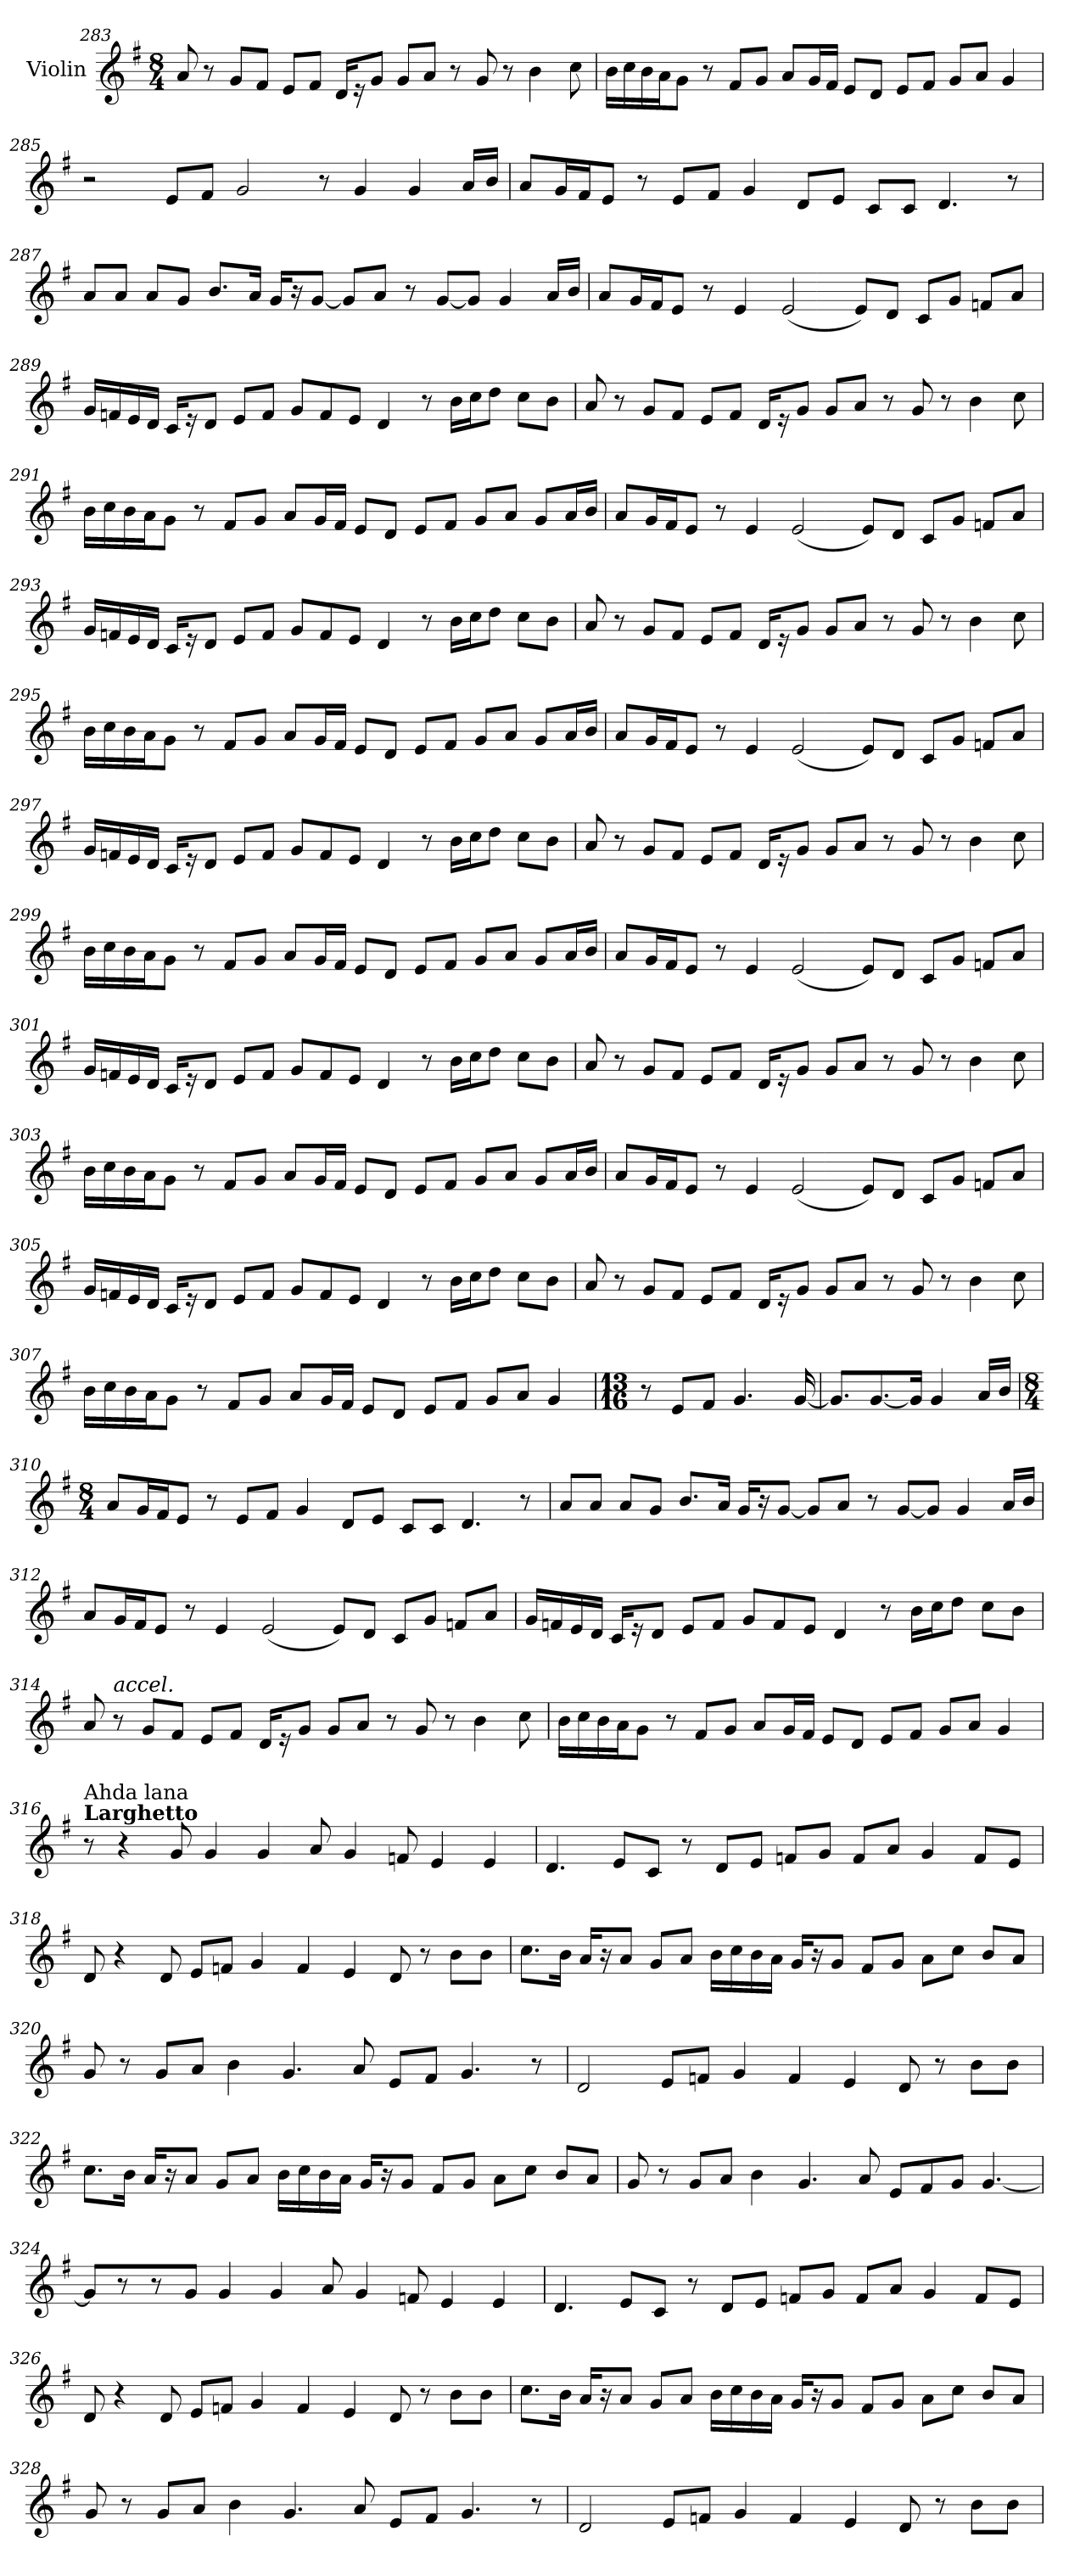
**kern
*part1
*staff1
*I"Violin
*clefG2
*k[f#]
*G:
*M8/4
=283
8a/
8r
8g/L
8f#/J
8e/L
8f#/J
16d/KL
16r
8g/J
8g/L
8a/J
8r
8g/
8r
4b\
8cc\
!!LO:LB:g=z
=284
16b\LL
16cc\
16bi\
16ai\J
8gi\J
8r
8f#/L
8g/J
8a/L
16gj/L
16f#j/JJ
8ej/L
8dj/J
8eZ/L
8f#Z/J
8gZ/L
8a/J
4g/
=285
2r
8eZ/L
8f#Z/J
2gZ/
8r
4g/
4g/
16a/LL
16b/JJ
!!LO:LB:g=z
=286
8a/L
16g/L
16f#/J
8e/J
8r
8eZ/L
8f#Z/J
4gZ/
8d/L
8e/J
8c/L
8c/J
4.d/
8r
=287
8a/L
8a/J
8a/L
8g/J
8.bi/L
16ai/Jk
16gi/KL
16r
[8g/J
8g/L]
8a/J
8r
[8g/L
8g/J]
4g/
16a/LL
16b/JJ
!!LO:LB:g=z
=288
8a/L
16g/L
16f#/J
8e/J
8r
4e/
(<2e/
8eV/L)
8dV/J
8cV/L
8g/J
8fn/L
8a/J
=289
16g/LL
16fnN/
16eN/
16dN/JJ
16cV/KL
16r
8d/J
8e/L
8f/J
8g/L
8fN/
8eN/J
4dN/
8r
16b\LL
16cc\J
8dd\J
8cc\L
8b\J
!!LO:PB:g=z
=290
8a/
8r
8g/L
8f#/J
8e/L
8f#/J
16d/KL
16r
8g/J
8g/L
8a/J
8r
8g/
8r
4b\
8cc\
=291
16b\LL
16cc\
16bi\
16ai\J
8gi\J
8r
8f#/L
8g/J
8a/L
16gj/L
16f#j/JJ
8ej/L
8dj/J
8eZ/L
8f#Z/J
8gZ/L
8a/J
8g/L
16a/L
16b/JJ
!!LO:LB:g=z
=292
8a/L
16g/L
16f#/J
8e/J
8r
4e/
(<2e/
8eV/L)
8dV/J
8cV/L
8g/J
8fn/L
8a/J
=293
16g/LL
16fnN/
16eN/
16dN/JJ
16cV/KL
16r
8d/J
8e/L
8f/J
8g/L
8fN/
8eN/J
4dN/
8r
16b\LL
16cc\J
8dd\J
8cc\L
8b\J
!!LO:LB:g=z
=294
8a/
8r
8g/L
8f#/J
8e/L
8f#/J
16d/KL
16r
8g/J
8g/L
8a/J
8r
8g/
8r
4b\
8cc\
=295
16b\LL
16cc\
16bi\
16ai\J
8gi\J
8r
8f#/L
8g/J
8a/L
16gj/L
16f#j/JJ
8ej/L
8dj/J
8eZ/L
8f#Z/J
8gZ/L
8a/J
8g/L
16a/L
16b/JJ
!!LO:LB:g=z
=296
8a/L
16g/L
16f#/J
8e/J
8r
4e/
(<2e/
8eV/L)
8dV/J
8cV/L
8g/J
8fn/L
8a/J
=297
16g/LL
16fnN/
16eN/
16dN/JJ
16cV/KL
16r
8d/J
8e/L
8f/J
8g/L
8fN/
8eN/J
4dN/
8r
16b\LL
16cc\J
8dd\J
8cc\L
8b\J
!!LO:LB:g=z
=298
8a/
8r
8g/L
8f#/J
8e/L
8f#/J
16d/KL
16r
8g/J
8g/L
8a/J
8r
8g/
8r
4b\
8cc\
=299
16b\LL
16cc\
16bi\
16ai\J
8gi\J
8r
8f#/L
8g/J
8a/L
16gj/L
16f#j/JJ
8ej/L
8dj/J
8eZ/L
8f#Z/J
8gZ/L
8a/J
8g/L
16a/L
16b/JJ
!!LO:LB:g=z
=300
8a/L
16g/L
16f#/J
8e/J
8r
4e/
(<2e/
8eV/L)
8dV/J
8cV/L
8g/J
8fn/L
8a/J
=301
16g/LL
16fnN/
16eN/
16dN/JJ
16cV/KL
16r
8d/J
8e/L
8f/J
8g/L
8fN/
8eN/J
4dN/
8r
16b\LL
16cc\J
8dd\J
8cc\L
8b\J
!!LO:LB:g=z
=302
8a/
8r
8g/L
8f#/J
8e/L
8f#/J
16d/KL
16r
8g/J
8g/L
8a/J
8r
8g/
8r
4b\
8cc\
=303
16b\LL
16cc\
16bi\
16ai\J
8gi\J
8r
8f#/L
8g/J
8a/L
16gj/L
16f#j/JJ
8ej/L
8dj/J
8eZ/L
8f#Z/J
8gZ/L
8a/J
8g/L
16a/L
16b/JJ
!!LO:LB:g=z
=304
8a/L
16g/L
16f#/J
8e/J
8r
4e/
(<2e/
8eV/L)
8dV/J
8cV/L
8g/J
8fn/L
8a/J
=305
16g/LL
16fnN/
16eN/
16dN/JJ
16cV/KL
16r
8d/J
8e/L
8f/J
8g/L
8fN/
8eN/J
4dN/
8r
16b\LL
16cc\J
8dd\J
8cc\L
8b\J
!!LO:PB:g=z
=306
8a/
8r
8g/L
8f#/J
8e/L
8f#/J
16d/KL
16r
8g/J
8g/L
8a/J
8r
8g/
8r
4b\
8cc\
=307
16b\LL
16cc\
16bi\
16ai\J
8gi\J
8r
8f#/L
8g/J
8a/L
16gj/L
16f#j/JJ
8ej/L
8dj/J
8eZ/L
8f#Z/J
8gZ/L
8a/J
4g/
!!LO:LB:g=z
=308
*M13/16
8r
8eZ/L
8f#Z/J
4.gZ/
[16g/
=309
8.g/L]
[8.g/
16g/Jk]
4g/
16a/LL
16b/JJ
=310
*M8/4
8a/L
16g/L
16f#/J
8e/J
8r
8eZ/L
8f#Z/J
4gZ/
8d/L
8e/J
8c/L
8c/J
4.d/
8r
!!LO:LB:g=z
=311
8a/L
8a/J
8a/L
8g/J
8.bi/L
16ai/Jk
16gi/KL
16r
[8g/J
8g/L]
8a/J
8r
[8g/L
8g/J]
4g/
16a/LL
16b/JJ
=312
8a/L
16g/L
16f#/J
8e/J
8r
4e/
(<2e/
8eV/L)
8dV/J
8cV/L
8g/J
8fn/L
8a/J
!!LO:LB:g=z
=313
16g/LL
16fnN/
16eN/
16dN/JJ
16cV/KL
16r
8d/J
8e/L
8f/J
8g/L
8fN/
8eN/J
4dN/
8r
16b\LL
16cc\J
8dd\J
8cc\L
8b\J
=314
8a/
!LO:TX:a:i:t=accel.
8r
8g/L
8f#/J
8e/L
8f#/J
16d/KL
16r
8g/J
8g/L
8a/J
8r
8g/
8r
4b\
8cc\
!!LO:LB:g=z
=315
16b\LL
16cc\
16bi\
16ai\J
8gi\J
8r
8f#/L
8g/J
8a/L
16gj/L
16f#j/JJ
8ej/L
8dj/J
8eZ/L
8f#Z/J
8gZ/L
8a/J
4g/
=316
*MM75
!LO:TX:a:B:t=Larghetto
!LO:TX:a:t=Ahda lana
8r
4r
8g/
4g/
4g/
8a/
4g/
8fn/
4e/
4e/
!!LO:LB:g=z
=317
4.d/
8e/L
8c/J
8r
8d/L
8e/J
8fn/L
8g/J
8f/L
8a/J
4g/
8f/L
8e/J
=318
8d/
4r
8d/
8e/L
8fn/J
4g/
4fN/
4eN/
8dN/
8r
8b\L
8b\J
!!LO:LB:g=z
=319
8.cc\L
16b\Jk
16a/KL
16r
8a/J
8g/L
8a/J
16b\LL
16cc\
16bi\
16ai\JJ
16gi/KL
16r
8g/J
8f#/L
8g/J
8a\L
8cc\J
8b/L
8a/J
=320
8g/
8r
8g/L
8a/J
4b\
4.g/
8a/
8eZ/L
8f#Z/J
4.gZ/
8r
!!LO:LB:g=z
=321
2d/
8e/L
8fn/J
4g/
4fN/
4eN/
8dN/
8r
8b\L
8b\J
=322
8.cc\L
16b\Jk
16a/KL
16r
8a/J
8g/L
8a/J
16b\LL
16cc\
16bi\
16ai\JJ
16gi/KL
16r
8g/J
8f#/L
8g/J
8a\L
8cc\J
8b/L
8a/J
!!LO:PB:g=z
=323
8g/
8r
8g/L
8a/J
4b\
4.g/
8a/
8eZ/L
8f#Z/
8gZ/J
[4.g/
=324
8g/L]
8r
8r
8g/J
4g/
4g/
8a/
4g/
8fn/
4e/
4e/
!!LO:LB:g=z
=325
4.d/
8e/L
8c/J
8r
8d/L
8e/J
8fn/L
8g/J
8f/L
8a/J
4g/
8f/L
8e/J
=326
8d/
4r
8d/
8e/L
8fn/J
4g/
4fN/
4eN/
8dN/
8r
8b\L
8b\J
!!LO:LB:g=z
=327
8.cc\L
16b\Jk
16a/KL
16r
8a/J
8g/L
8a/J
16b\LL
16cc\
16bi\
16ai\JJ
16gi/KL
16r
8g/J
8f#/L
8g/J
8a\L
8cc\J
8b/L
8a/J
=328
8g/
8r
8g/L
8a/J
4b\
4.g/
8a/
8eZ/L
8f#Z/J
4.gZ/
8r
!!LO:LB:g=z
=329
2d/
8e/L
8fn/J
4g/
4fN/
4eN/
8dN/
8r
8b\L
8b\J
=
*-
